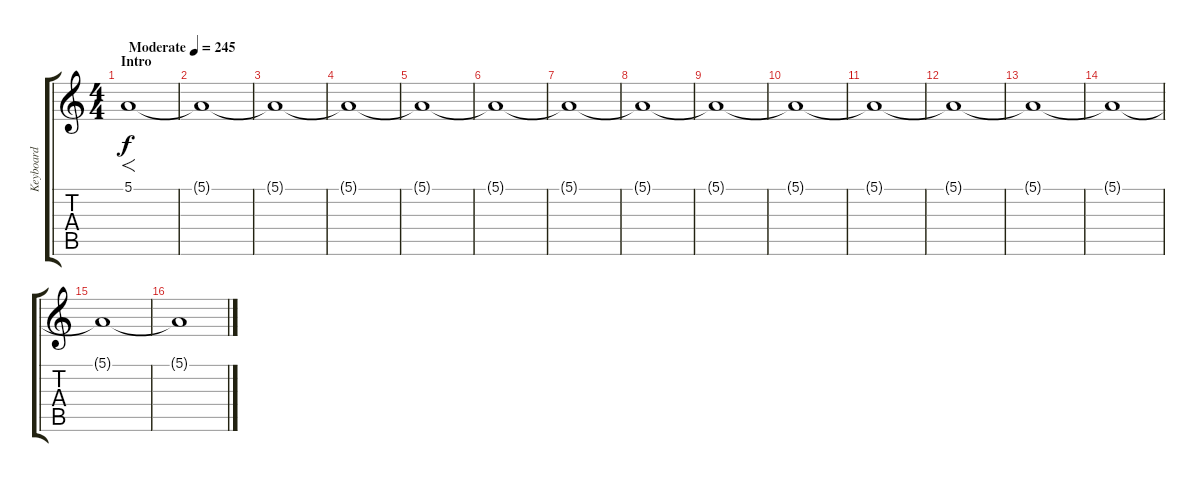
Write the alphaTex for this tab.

\track ("Keyboard" "Keyboard") {instrument tremolostrings}
\staff {score tabs}
\tuning (E4 B3 G3 D3 A2 E2) {hide}
\ts (4 4)
\section ("" "Intro")
\tempo (245 "Moderate")
\clef g2
\ks c
5.1.1{f dy f instrument tremolostrings} |
5.1{t}.1 |
5.1{t}.1 |
5.1{t}.1 |
5.1{t}.1 |
5.1{t}.1 |
5.1{t}.1 |
5.1{t}.1 |
5.1{t}.1 |
5.1{t}.1 |
5.1{t}.1 |
5.1{t}.1 |
5.1{t}.1 |
5.1{t}.1 |
5.1{t}.1 |
5.1{t}.1
